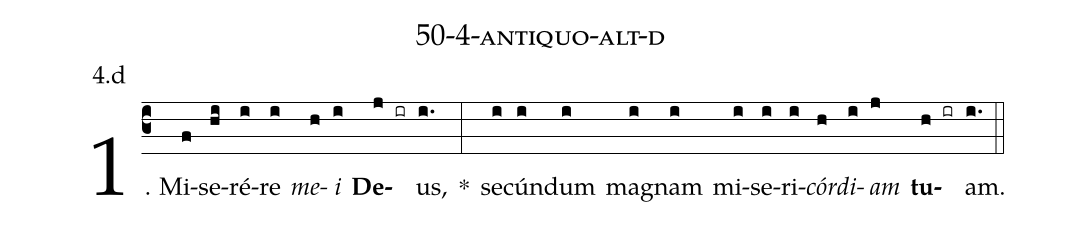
name: 50-4-antiquo-alt-d;
annotation: 4.d;
%%
(c3)1. Mi(f)se(hi)ré(i)re(i) <i>me</i>(h)<i>i</i>(i) <b>De</b>(j ir)us,(i.) *(:) se(i)cún(i)dum(i) ma(i)gnam(i) mi(i)se(i)ri(i)<i>cór</i>(h)<i>di</i>(i)<i>am</i>(j) <b>tu</b>(h ir)am.(i.) (::)
